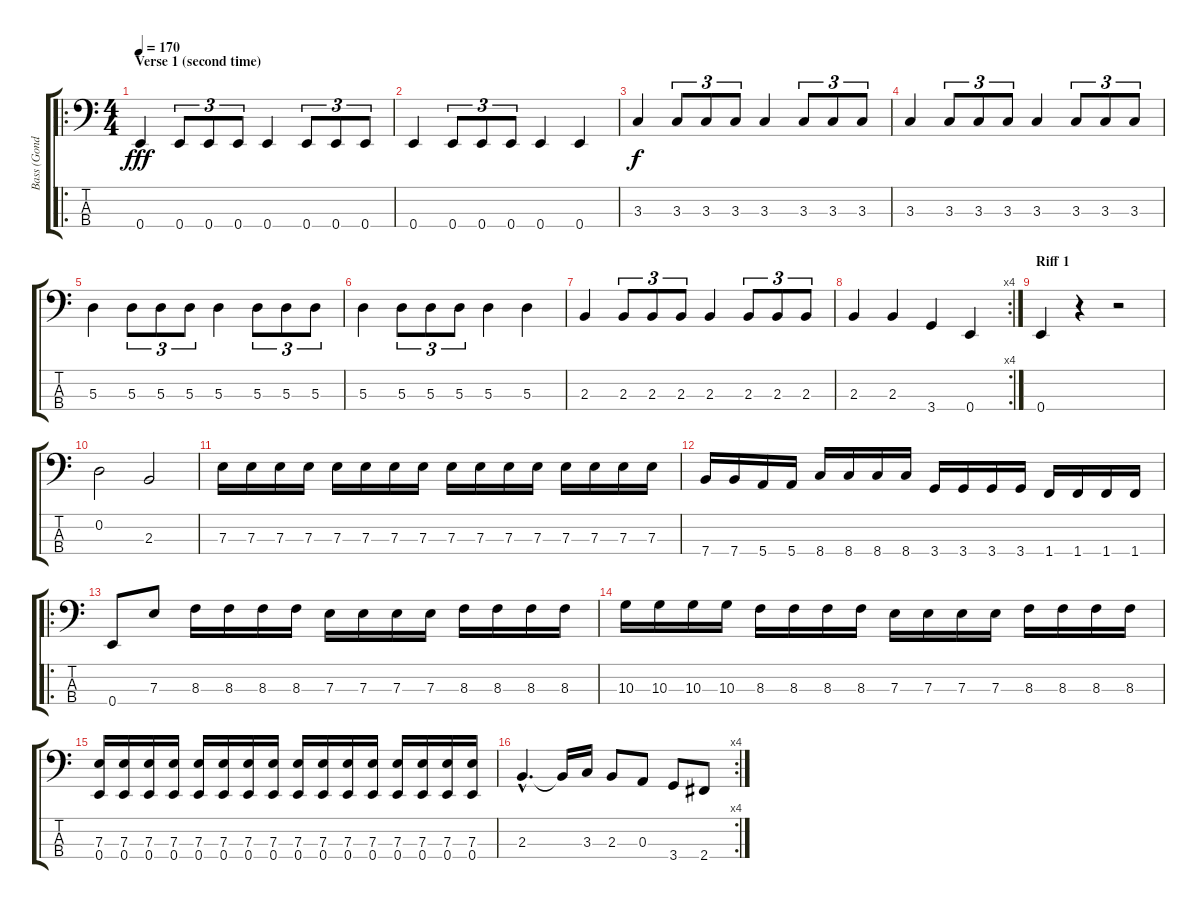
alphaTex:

\track ("Bass (Gonde)" "Bass (Gond") {instrument electricbasspick}
\staff {score tabs}
\tuning (G2 D2 A1 E1) {hide}
\ro
\ts (4 4)
\section ("" "Verse 1 (second time)")
\tempo 170
\clef f4
\ks c
0.4.4{dy fff} 0.4.8{tu (3 2)} 0.4.8{tu (3 2)} 0.4.8{tu (3 2)} 0.4.4 0.4.8{tu (3 2)} 0.4.8{tu (3 2)} 0.4.8{tu (3 2)} |
0.4.4 0.4.8{tu (3 2)} 0.4.8{tu (3 2)} 0.4.8{tu (3 2)} 0.4.4 0.4.4 |
3.3.4{dy f} 3.3.8{tu (3 2)} 3.3.8{tu (3 2)} 3.3.8{tu (3 2)} 3.3.4 3.3.8{tu (3 2)} 3.3.8{tu (3 2)} 3.3.8{tu (3 2)} |
3.3.4 3.3.8{tu (3 2)} 3.3.8{tu (3 2)} 3.3.8{tu (3 2)} 3.3.4 3.3.8{tu (3 2)} 3.3.8{tu (3 2)} 3.3.8{tu (3 2)} |
5.3.4 5.3.8{tu (3 2)} 5.3.8{tu (3 2)} 5.3.8{tu (3 2)} 5.3.4 5.3.8{tu (3 2)} 5.3.8{tu (3 2)} 5.3.8{tu (3 2)} |
5.3.4 5.3.8{tu (3 2)} 5.3.8{tu (3 2)} 5.3.8{tu (3 2)} 5.3.4 5.3.4 |
2.3.4 2.3.8{tu (3 2)} 2.3.8{tu (3 2)} 2.3.8{tu (3 2)} 2.3.4 2.3.8{tu (3 2)} 2.3.8{tu (3 2)} 2.3.8{tu (3 2)} |
\rc 4
2.3.4 2.3.4 3.4.4 0.4.4 |
\section ("" "Riff 1")
0.4.4 r.4 r.2 |
0.2.2 2.3.2 |
7.3.16 7.3.16 7.3.16 7.3.16 7.3.16 7.3.16 7.3.16 7.3.16 7.3.16 7.3.16 7.3.16 7.3.16 7.3.16 7.3.16 7.3.16 7.3.16 |
7.4.16 7.4.16 5.4.16 5.4.16 8.4.16 8.4.16 8.4.16 8.4.16 3.4.16 3.4.16 3.4.16 3.4.16 1.4.16 1.4.16 1.4.16 1.4.16 |
\ro
0.4.8 7.3.8 8.3.16 8.3.16 8.3.16 8.3.16 7.3.16 7.3.16 7.3.16 7.3.16 8.3.16 8.3.16 8.3.16 8.3.16 |
10.3.16 10.3.16 10.3.16 10.3.16 8.3.16 8.3.16 8.3.16 8.3.16 7.3.16 7.3.16 7.3.16 7.3.16 8.3.16 8.3.16 8.3.16 8.3.16 |
(7.3 0.4).16 (7.3 0.4).16 (7.3 0.4).16 (7.3 0.4).16 (7.3 0.4).16 (7.3 0.4).16 (7.3 0.4).16 (7.3 0.4).16 (7.3 0.4).16 (7.3 0.4).16 (7.3 0.4).16 (7.3 0.4).16 (7.3 0.4).16 (7.3 0.4).16 (7.3 0.4).16 (7.3 0.4).16 |
\rc 4
2.3{hac}.4{d} 2.3{t}.16 3.3.16 2.3.8 0.3.8 3.4.8 2.4.8
